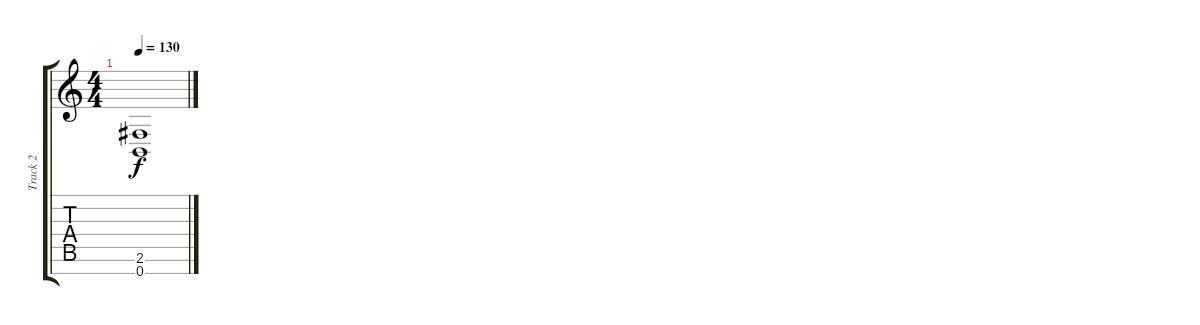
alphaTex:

\track ("Track 2" "Track 2") {instrument distortionguitar}
\staff {score tabs}
\tuning (E4 B3 G3 D3 A2 E2 B1) {hide}
\ts (4 4)
\tempo 130
\clef g2
\ks c
(2.6 0.7).1{dy f}
